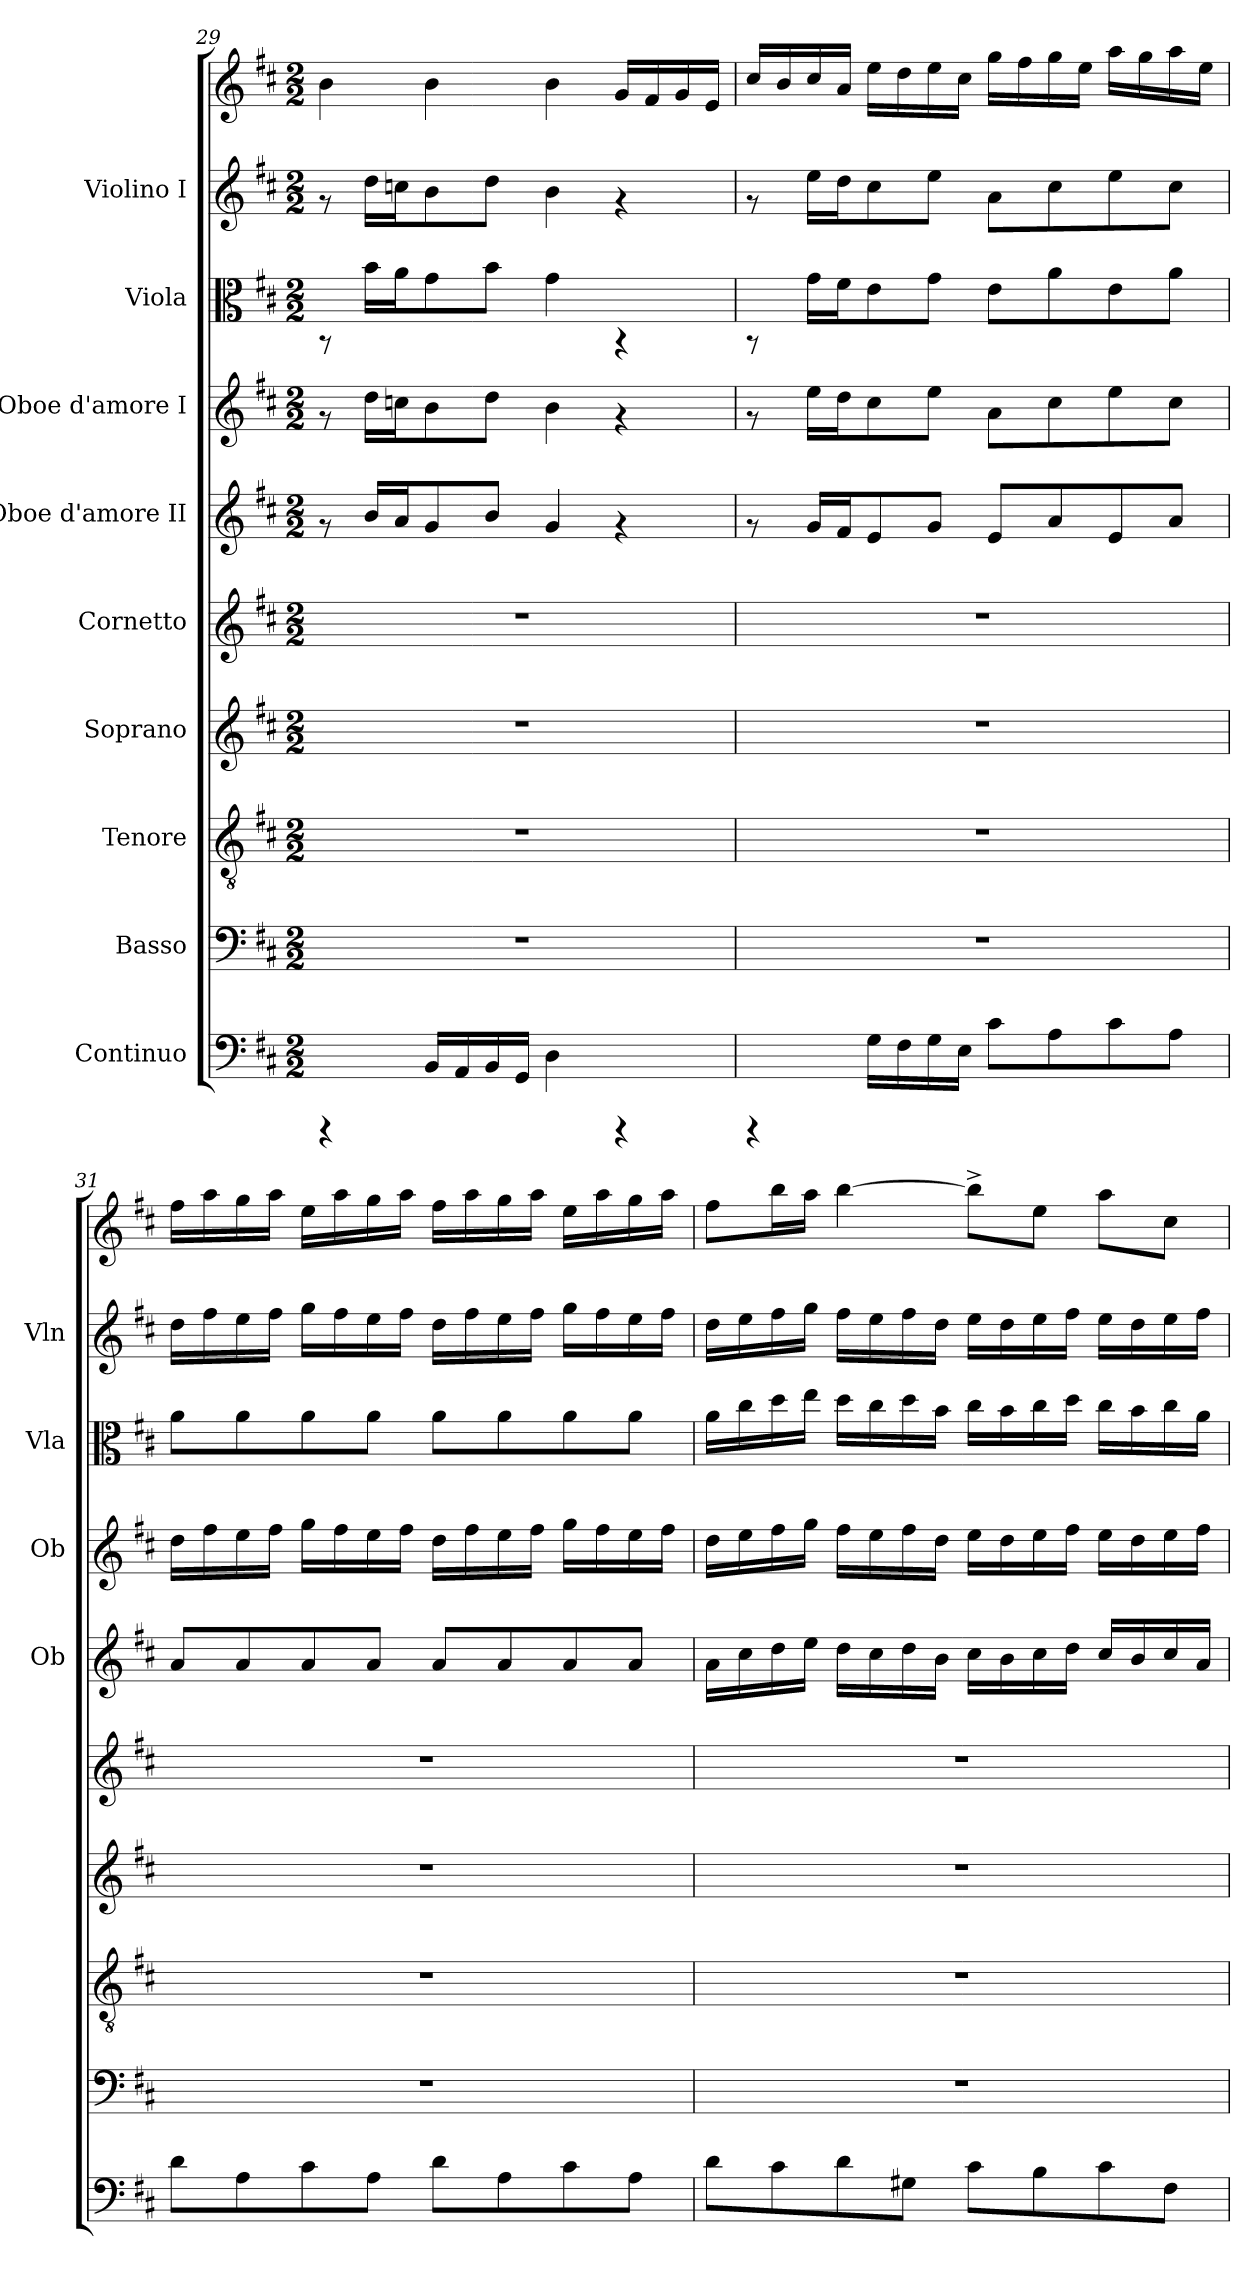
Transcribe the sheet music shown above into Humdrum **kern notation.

**kern	**kern	**kern	**kern	**kern	**kern	**kern	**kern	**kern	**kern
*part9	*part8	*part7	*part6	*part5	*part4	*part3	*part2	*part1	*part1
*staff10	*staff9	*staff8	*staff7	*staff6	*staff5	*staff4	*staff3	*staff2	*staff1
*I"Continuo	*I"Basso	*I"Tenore	*I"Soprano	*I"Cornetto	*I"Oboe d'amore II	*I"Oboe d'amore I	*I"Viola	*I"Violino I	*
*	*	*	*	*	*I'Ob	*I'Ob	*I'Vla	*I'Vln	*
*clefF4	*clefF4	*clefGv2	*clefG2	*clefG2	*clefG2	*clefG2	*clefC3	*clefG2	*clefG2
*k[f#c#]	*k[f#c#]	*k[f#c#]	*k[f#c#]	*k[f#c#]	*k[f#c#]	*k[f#c#]	*k[f#c#]	*k[f#c#]	*k[f#c#]
*D:	*D:	*D:	*D:	*D:	*D:	*D:	*D:	*D:	*D:
*M2/2	*M2/2	*M2/2	*M2/2	*M2/2	*M2/2	*M2/2	*M2/2	*M2/2	*M2/2
=29	=29	=29	=29	=29	=29	=29	=29	=29	=29
4rCCC	1r	1r	1r	1r	8rf	8rf	8rAA	8rf	4b\
.	.	.	.	.	16b/L	16dd\L	16b\L	16dd\L	.
.	.	.	.	.	16a/	16ccn\	16a\	16ccn\	.
16BB/L	.	.	.	.	8g/	8b\	8g\	8b\	4b\
16AA/	.	.	.	.	.	.	.	.	.
16BB/	.	.	.	.	8b/J	8dd\J	8b\J	8dd\J	.
16GG/J	.	.	.	.	.	.	.	.	.
4D\	.	.	.	.	4g/	4b\	4g\	4b\	4b\
4rCCC	.	.	.	.	4rf	4rf	4rAA	4rf	16g/L
.	.	.	.	.	.	.	.	.	16f#/
.	.	.	.	.	.	.	.	.	16g/
.	.	.	.	.	.	.	.	.	16e/J
!!LO:PB:g=z
=30	=30	=30	=30	=30	=30	=30	=30	=30	=30
4rCCC	1r	1r	1r	1r	8rf	8rf	8rAA	8rf	16cc#/L
.	.	.	.	.	.	.	.	.	16b/
.	.	.	.	.	16g/L	16ee\L	16g\L	16ee\L	16cc#/
.	.	.	.	.	16f#/	16dd\	16f#\	16dd\	16a/J
16G\L	.	.	.	.	8e/	8cc#\	8e\	8cc#\	16ee\L
16F#\	.	.	.	.	.	.	.	.	16dd\
16G\	.	.	.	.	8g/J	8ee\J	8g\J	8ee\J	16ee\
16E\J	.	.	.	.	.	.	.	.	16cc#\J
8c#\L	.	.	.	.	8e/L	8a\L	8e\L	8a\L	16gg\L
.	.	.	.	.	.	.	.	.	16ff#\
8A\	.	.	.	.	8a/	8cc#\	8a\	8cc#\	16gg\
.	.	.	.	.	.	.	.	.	16ee\J
8c#\	.	.	.	.	8e/	8ee\	8e\	8ee\	16aa\L
.	.	.	.	.	.	.	.	.	16gg\
8A\J	.	.	.	.	8a/J	8cc#\J	8a\J	8cc#\J	16aa\
.	.	.	.	.	.	.	.	.	16ee\J
=31	=31	=31	=31	=31	=31	=31	=31	=31	=31
8d\L	1r	1r	1r	1r	8a/L	16dd\L	8a\L	16dd\L	16ff#\L
.	.	.	.	.	.	16ff#\	.	16ff#\	16aa\
8A\	.	.	.	.	8a/	16ee\	8a\	16ee\	16gg\
.	.	.	.	.	.	16ff#\J	.	16ff#\J	16aa\J
8c#\	.	.	.	.	8a/	16gg\L	8a\	16gg\L	16ee\L
.	.	.	.	.	.	16ff#\	.	16ff#\	16aa\
8A\J	.	.	.	.	8a/J	16ee\	8a\J	16ee\	16gg\
.	.	.	.	.	.	16ff#\J	.	16ff#\J	16aa\J
8d\L	.	.	.	.	8a/L	16dd\L	8a\L	16dd\L	16ff#\L
.	.	.	.	.	.	16ff#\	.	16ff#\	16aa\
8A\	.	.	.	.	8a/	16ee\	8a\	16ee\	16gg\
.	.	.	.	.	.	16ff#\J	.	16ff#\J	16aa\J
8c#\	.	.	.	.	8a/	16gg\L	8a\	16gg\L	16ee\L
.	.	.	.	.	.	16ff#\	.	16ff#\	16aa\
8A\J	.	.	.	.	8a/J	16ee\	8a\J	16ee\	16gg\
.	.	.	.	.	.	16ff#\J	.	16ff#\J	16aa\J
=32	=32	=32	=32	=32	=32	=32	=32	=32	=32
8d\L	1r	1r	1r	1r	16a\L	16dd\L	16a\L	16dd\L	8ff#\L
.	.	.	.	.	16cc#\	16ee\	16cc#\	16ee\	.
8c#\	.	.	.	.	16dd\	16ff#\	16dd\	16ff#\	16bb\
.	.	.	.	.	16ee\J	16gg\J	16ee\J	16gg\J	16aa\J
8d\	.	.	.	.	16dd\L	16ff#\L	16dd\L	16ff#\L	[>4bb\
.	.	.	.	.	16cc#\	16ee\	16cc#\	16ee\	.
8G#X\J	.	.	.	.	16dd\	16ff#\	16dd\	16ff#\	.
.	.	.	.	.	16b\J	16dd\J	16b\J	16dd\J	.
8c#\L	.	.	.	.	16cc#\L	16ee\L	16cc#\L	16ee\L	8bb^>\L]
.	.	.	.	.	16b\	16dd\	16b\	16dd\	.
8B\	.	.	.	.	16cc#\	16ee\	16cc#\	16ee\	8ee\J
.	.	.	.	.	16dd\J	16ff#\J	16dd\J	16ff#\J	.
8c#\	.	.	.	.	16cc#/L	16ee\L	16cc#\L	16ee\L	8aa\L
.	.	.	.	.	16b/	16dd\	16b\	16dd\	.
8F#\J	.	.	.	.	16cc#/	16ee\	16cc#\	16ee\	8cc#\J
.	.	.	.	.	16a/J	16ff#\J	16a\J	16ff#\J	.
=	=	=	=	=	=	=	=	=	=
*-	*-	*-	*-	*-	*-	*-	*-	*-	*-
